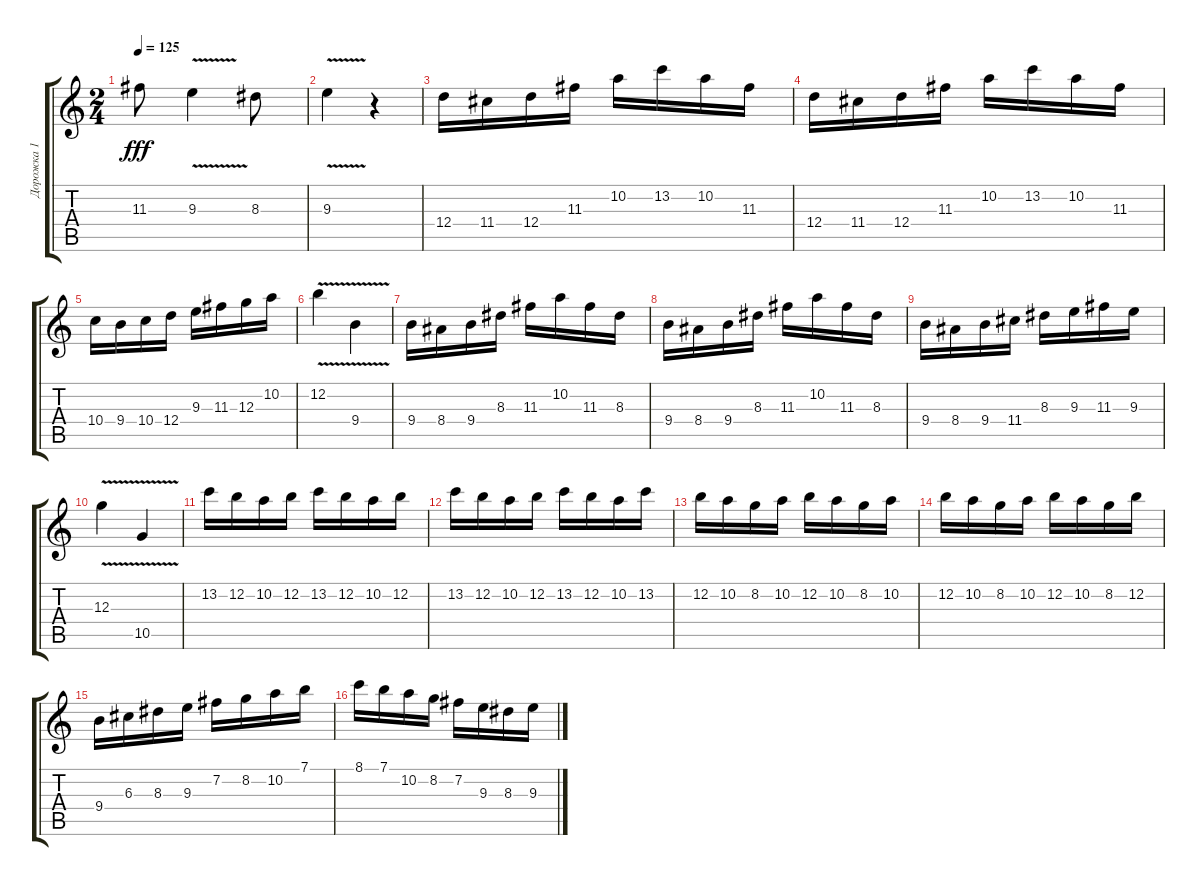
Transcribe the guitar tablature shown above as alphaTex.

\track ("Дорожка 1" "Дорожка 1") {instrument acousticguitarsteel}
\staff {score tabs}
\tuning (E4 B3 G3 D3 A2 E2) {hide}
\ts (2 4)
\tempo 125
\clef g2
\ks c
11.3.8{dy fff} 9.3{v}.4 8.3.8 |
9.3{v}.4 r.4 |
12.4.16 11.4.16 12.4.16 11.3.16 10.2.16 13.2.16 10.2.16 11.3.16 |
12.4.16 11.4.16 12.4.16 11.3.16 10.2.16 13.2.16 10.2.16 11.3.16 |
10.4.16 9.4.16 10.4.16 12.4.16 9.3.16 11.3.16 12.3.16 10.2.16 |
12.2{v}.4 9.4{v}.4 |
9.4.16 8.4.16 9.4.16 8.3.16 11.3.16 10.2.16 11.3.16 8.3.16 |
9.4.16 8.4.16 9.4.16 8.3.16 11.3.16 10.2.16 11.3.16 8.3.16 |
9.4.16 8.4.16 9.4.16 11.4.16 8.3.16 9.3.16 11.3.16 9.3.16 |
12.3{v}.4 10.5{v}.4 |
13.2.16 12.2.16 10.2.16 12.2.16 13.2.16 12.2.16 10.2.16 12.2.16 |
13.2.16 12.2.16 10.2.16 12.2.16 13.2.16 12.2.16 10.2.16 13.2.16 |
12.2.16 10.2.16 8.2.16 10.2.16 12.2.16 10.2.16 8.2.16 10.2.16 |
12.2.16 10.2.16 8.2.16 10.2.16 12.2.16 10.2.16 8.2.16 12.2.16 |
9.4.16 6.3.16 8.3.16 9.3.16 7.2.16 8.2.16 10.2.16 7.1.16 |
8.1.16 7.1.16 10.2.16 8.2.16 7.2.16 9.3.16 8.3.16 9.3.16
